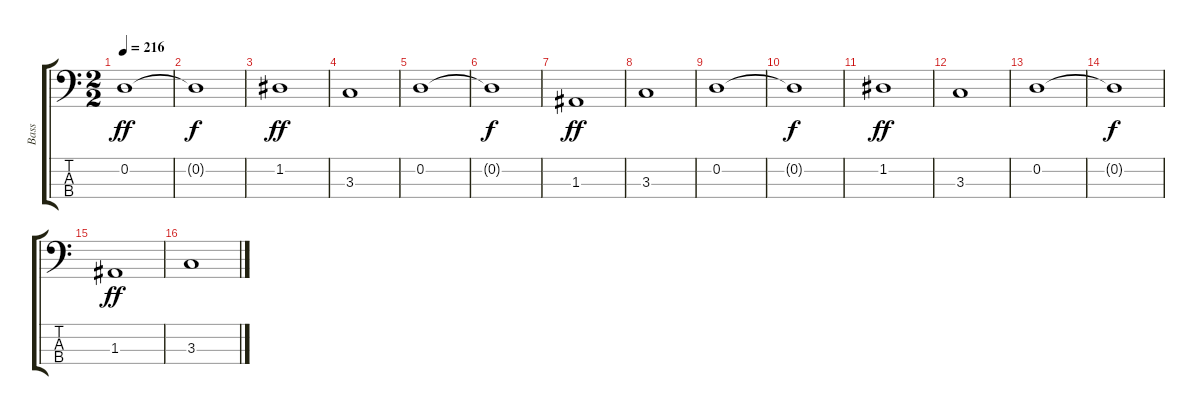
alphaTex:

\track ("Bass" "Bass") {instrument electricbassfinger}
\staff {score tabs}
\tuning (G2 D2 A1 E1) {hide}
\ts (2 2)
\tempo 216
\clef f4
\ks c
0.2.1{dy ff} |
0.2{t}.1{dy f} |
1.2.1{dy ff} |
3.3.1 |
0.2.1 |
0.2{t}.1{dy f} |
1.3.1{dy ff} |
3.3.1 |
0.2.1 |
0.2{t}.1{dy f} |
1.2.1{dy ff} |
3.3.1 |
0.2.1 |
0.2{t}.1{dy f} |
1.3.1{dy ff} |
3.3.1
